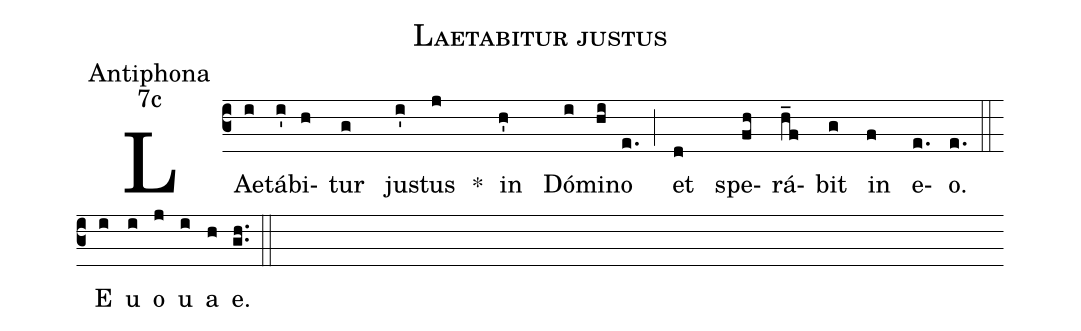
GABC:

name:Laetabitur justus;
office-part:Antiphona;
mode:7c;
%%
(c3) LAe(i)tá(i')bi(h)tur(g) ju(i')stus(j) <sp>*</sp>() in(h') Dó(i)mi(hi)no(e.) (;) et(d) spe(fh)rá(h_f)bit(g) in(f) e(e.)o.(e.) (::) <eu>E(i) u(i) o(j) u(i) a(h) e.</eu>(gh..) (::)
